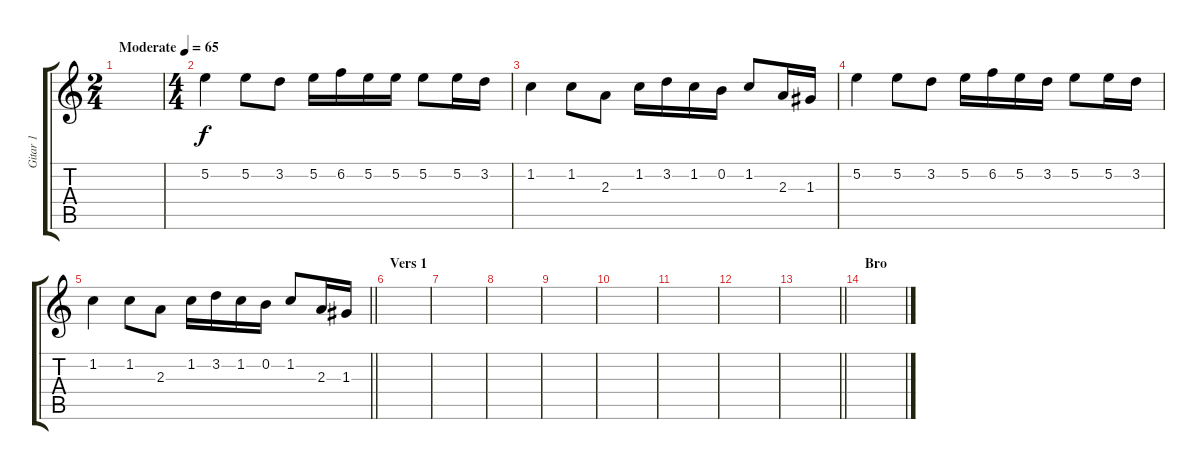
\track ("Gitar 1" "Gitar 1") {instrument acousticguitarnylon}
\staff {score tabs}
\tuning (E4 B3 G3 D3 A2 E2) {hide}
\ts (2 4)
\tempo (65 "Moderate")
\clef g2
\ks c
|
\ts (4 4)
5.2.4 5.2.8 3.2.8 5.2.16 6.2.16 5.2.16 5.2.16 5.2.8 5.2.16 3.2.16 |
1.2.4 1.2.8 2.3.8 1.2.16 3.2.16 1.2.16 0.2.16 1.2.8 2.3.16 1.3.16 |
5.2.4 5.2.8 3.2.8 5.2.16 6.2.16 5.2.16 3.2.16 5.2.8 5.2.16 3.2.16 |
\barLineRight lightlight
1.2.4 1.2.8 2.3.8 1.2.16 3.2.16 1.2.16 0.2.16 1.2.8 2.3.16 1.3.16 |
\section ("" "Vers 1")
|
|
|
|
|
|
|
\barLineRight lightlight
|
\section ("" "Bro")
